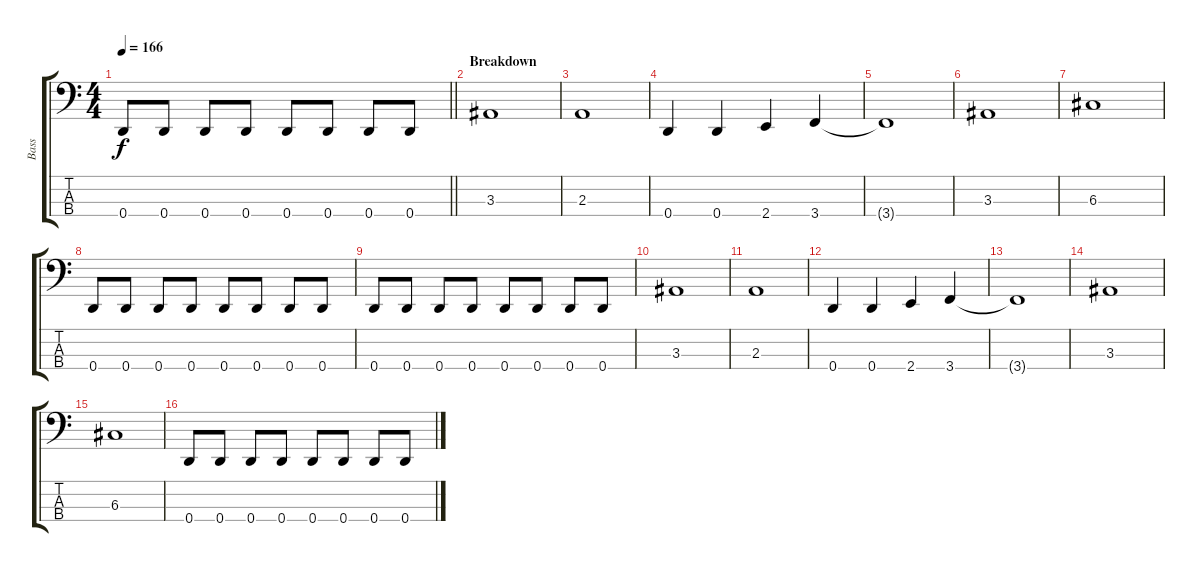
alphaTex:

\track ("Bass" "Bass") {instrument electricbasspick}
\staff {score tabs}
\tuning (F2 C2 G1 D1) {hide}
\ts (4 4)
\tempo 166
\clef f4
\barLineRight lightlight
\ks c
0.4.8{dy f} 0.4.8 0.4.8 0.4.8 0.4.8 0.4.8 0.4.8 0.4.8 |
\section ("" "Breakdown")
3.3.1 |
2.3.1 |
0.4.4 0.4.4 2.4.4 3.4.4 |
3.4{t}.1 |
3.3.1 |
6.3.1 |
0.4.8 0.4.8 0.4.8 0.4.8 0.4.8 0.4.8 0.4.8 0.4.8 |
0.4.8 0.4.8 0.4.8 0.4.8 0.4.8 0.4.8 0.4.8 0.4.8 |
3.3.1 |
2.3.1 |
0.4.4 0.4.4 2.4.4 3.4.4 |
3.4{t}.1 |
3.3.1 |
6.3.1 |
0.4.8 0.4.8 0.4.8 0.4.8 0.4.8 0.4.8 0.4.8 0.4.8
